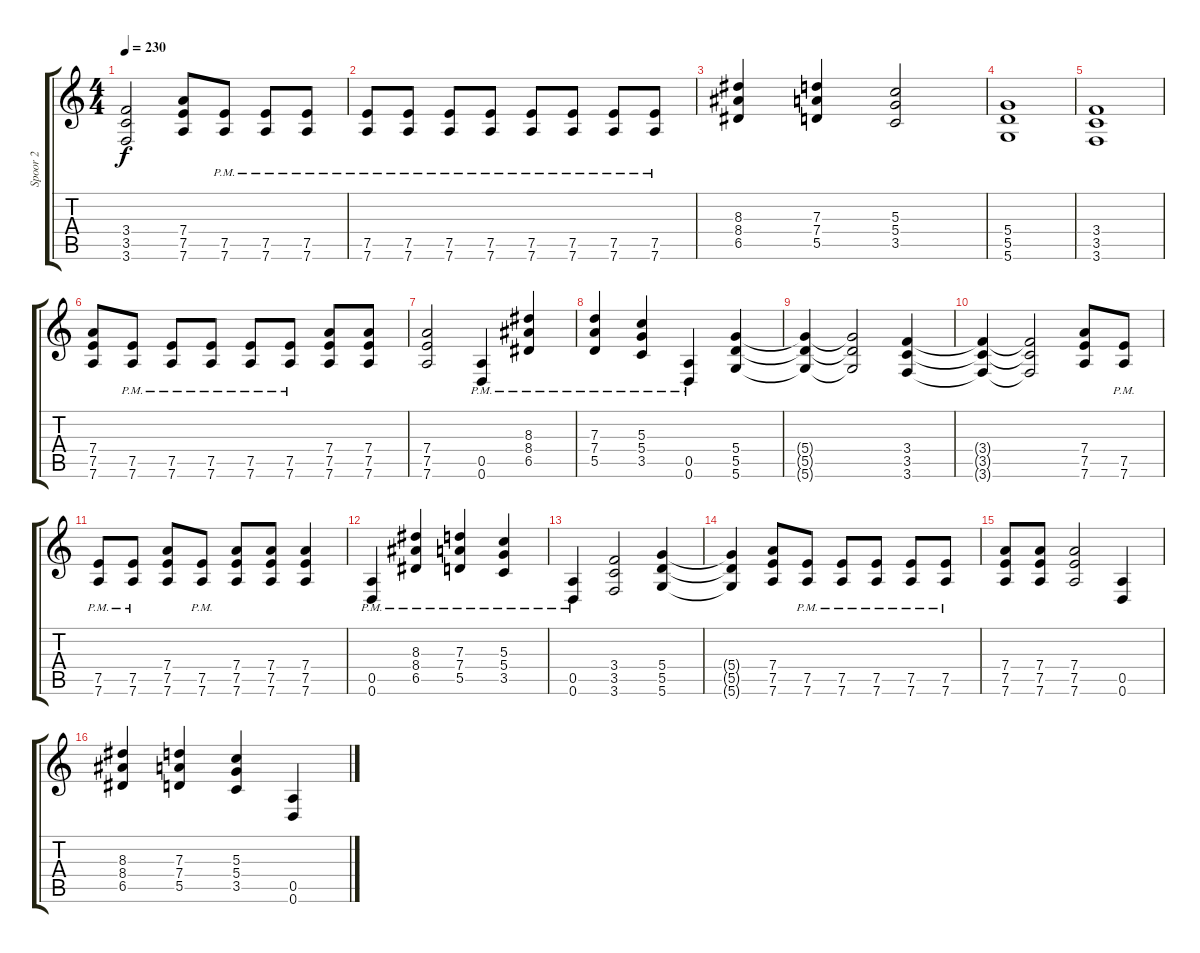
\track ("Spoor 2" "Spoor 2") {instrument distortionguitar}
\staff {score tabs}
\tuning (E4 B3 G3 D3 A2 D2) {hide}
\ts (4 4)
\tempo 230
\clef g2
\ks c
(3.4{t} 3.5{t} 3.6{t}).2{dy f} (7.4 7.5 7.6).8 (7.5{pm} 7.6{pm}).8 (7.5{pm} 7.6{pm}).8 (7.5{pm} 7.6{pm}).8 |
(7.5{pm} 7.6{pm}).8 (7.5{pm} 7.6{pm}).8 (7.5{pm} 7.6{pm}).8 (7.5{pm} 7.6{pm}).8 (7.5{pm} 7.6{pm}).8 (7.5{pm} 7.6{pm}).8 (7.5{pm} 7.6{pm}).8 (7.5{pm} 7.6{pm}).8 |
(8.3 8.4 6.5).4 (7.3 7.4 5.5).4 (5.3 5.4 3.5).2 |
(5.4 5.5 5.6).1 |
(3.4 3.5 3.6).1 |
(7.4 7.5 7.6).8 (7.5{pm} 7.6{pm}).8 (7.5{pm} 7.6{pm}).8 (7.5{pm} 7.6{pm}).8 (7.5{pm} 7.6{pm}).8 (7.5{pm} 7.6{pm}).8 (7.4 7.5 7.6).8 (7.4 7.5 7.6).8 |
(7.4 7.5 7.6).2 (0.5{pm} 0.6{pm}).4 (8.3{pm} 8.4{pm} 6.5{pm}).4 |
(7.3{pm} 7.4{pm} 5.5{pm}).4 (5.3{pm} 5.4{pm} 3.5{pm}).4 (0.5{pm} 0.6{pm}).4 (5.4 5.5 5.6).4 |
(5.4{t} 5.5{t} 5.6{t}).4 (5.4{t} 5.5{t} 5.6{t}).2 (3.4 3.5 3.6).4 |
(3.4{t} 3.5{t} 3.6{t}).4 (3.4{t} 3.5{t} 3.6{t}).2 (7.4 7.5 7.6).8 (7.5{pm} 7.6{pm}).8 |
(7.5{pm} 7.6{pm}).8 (7.5{pm} 7.6{pm}).8 (7.4 7.5 7.6).8 (7.5 7.6{pm}).8 (7.4 7.5 7.6).8 (7.4 7.5 7.6).8 (7.4 7.5 7.6).4 |
(0.5{pm} 0.6{pm}).4 (8.3{pm} 8.4{pm} 6.5{pm}).4 (7.3{pm} 7.4{pm} 5.5{pm}).4 (5.3{pm} 5.4{pm} 3.5{pm}).4 |
(0.5{pm} 0.6{pm}).4 (3.4 3.5 3.6).2 (5.4 5.5 5.6).4 |
(5.4{t} 5.5{t} 5.6{t}).4 (7.4 7.5 7.6).8 (7.5{pm} 7.6{pm}).8 (7.5{pm} 7.6{pm}).8 (7.5{pm} 7.6{pm}).8 (7.5{pm} 7.6{pm}).8 (7.5{pm} 7.6{pm}).8 |
(7.4 7.5 7.6).8 (7.4 7.5 7.6).8 (7.4 7.5 7.6).2 (0.5 0.6).4 |
(8.3 8.4 6.5).4 (7.3 7.4 5.5).4 (5.3 5.4 3.5).4 (0.5 0.6).4
